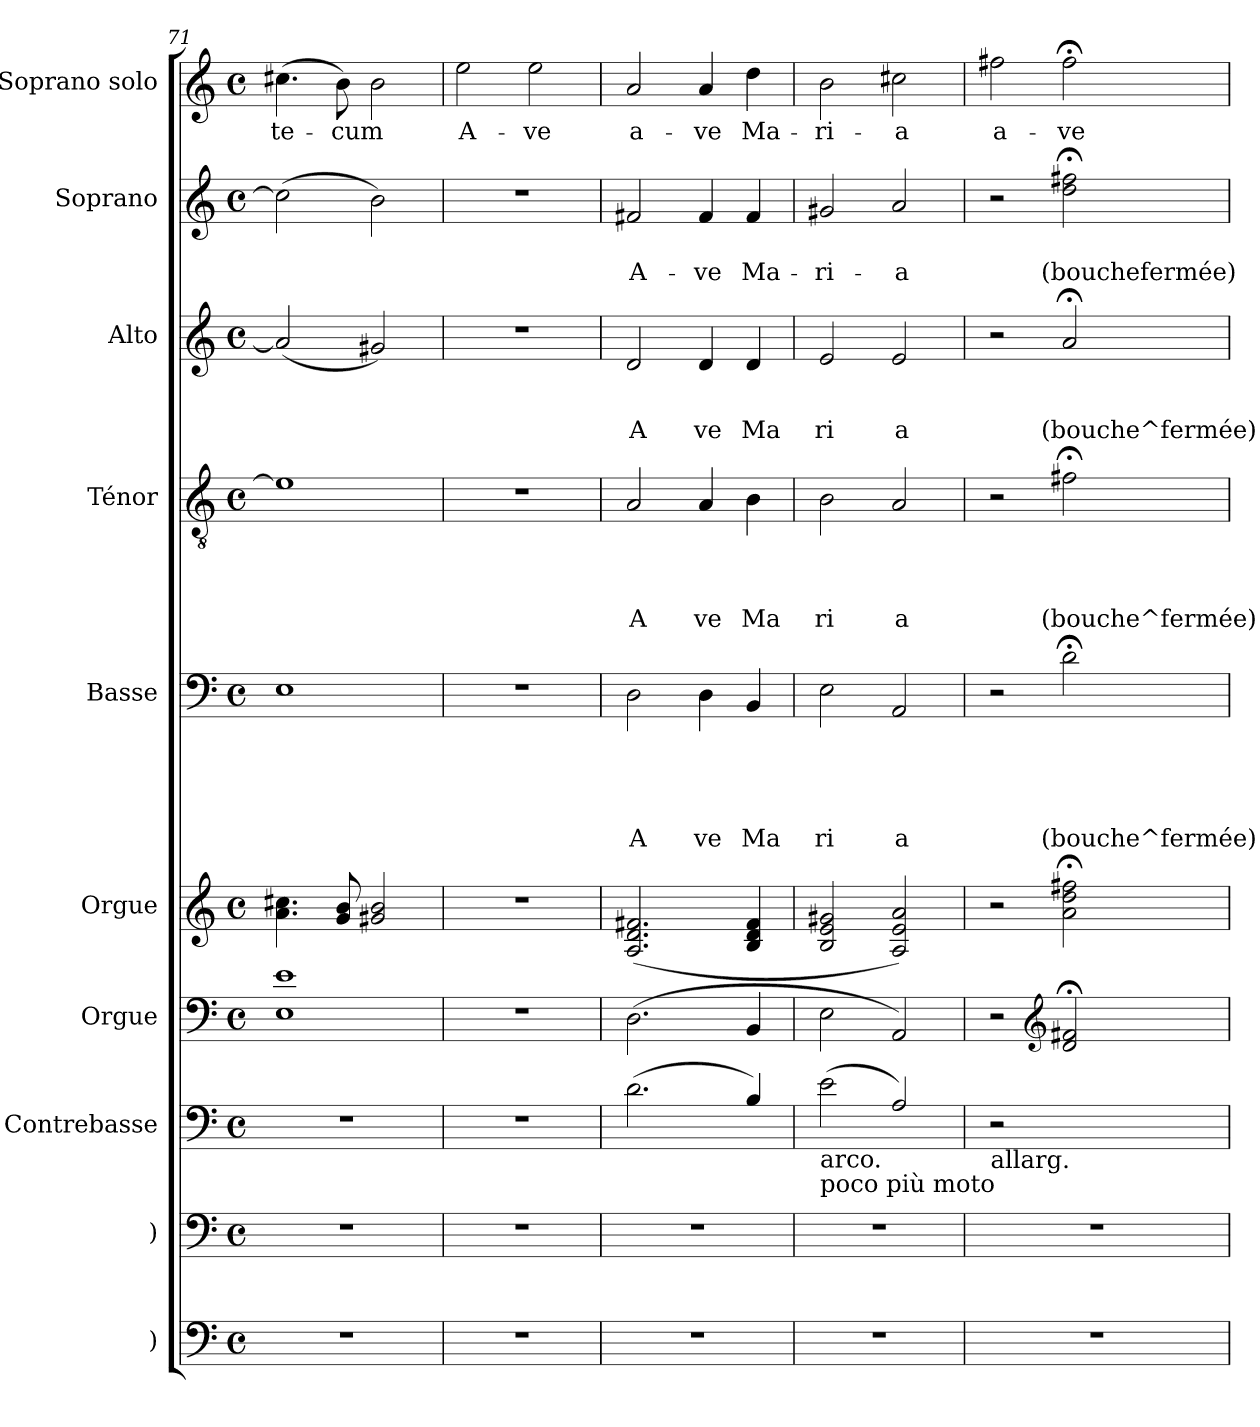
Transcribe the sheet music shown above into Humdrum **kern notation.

**kern	**kern	**kern	**kern	**kern	**kern	**text	**text	**text	**text	**text	**kern	**text	**text	**text	**text	**kern	**text	**text	**text	**kern	**text	**text	**kern	**text
*part10	*part9	*part8	*part7	*part6	*part5	*part5	*part5	*part5	*part5	*part5	*part4	*part4	*part4	*part4	*part4	*part3	*part3	*part3	*part3	*part2	*part2	*part2	*part1	*part1
*staff10	*staff9	*staff8	*staff7	*staff6	*staff5	*staff5	*staff5	*staff5	*staff5	*staff5	*staff4	*staff4	*staff4	*staff4	*staff4	*staff3	*staff3	*staff3	*staff3	*staff2	*staff2	*staff2	*staff1	*staff1
*I")	*I")	*I"Contrebasse	*I"Orgue	*I"Orgue	*I"Basse	*	*	*	*	*	*I"Ténor	*	*	*	*	*I"Alto	*	*	*	*I"Soprano	*	*	*I"Soprano solo	*
*	*	*I'Cb	*	*	*I'B.	*	*	*	*	*	*I'T.	*	*	*	*	*I'A.	*	*	*	*I'S.	*	*	*	*
*clefF4	*clefF4	*clefF4	*clefF4	*clefG2	*clefF4	*	*	*	*	*	*clefGv2	*	*	*	*	*clefG2	*	*	*	*clefG2	*	*	*clefG2	*
*	*	*ITrd7c12	*	*	*	*	*	*	*	*	*	*	*	*	*	*	*	*	*	*	*	*	*	*
*k[]	*k[]	*k[]	*k[]	*k[]	*k[]	*	*	*	*	*	*k[]	*	*	*	*	*k[]	*	*	*	*k[]	*	*	*k[]	*
*C:	*C:	*C:	*C:	*C:	*C:	*	*	*	*	*	*C:	*	*	*	*	*C:	*	*	*	*C:	*	*	*C:	*
*M4/4	*M4/4	*M4/4	*M4/4	*M4/4	*M4/4	*	*	*	*	*	*M4/4	*	*	*	*	*M4/4	*	*	*	*M4/4	*	*	*M4/4	*
*met(c)	*met(c)	*met(c)	*met(c)	*met(c)	*met(c)	*	*	*	*	*	*met(c)	*	*	*	*	*met(c)	*	*	*	*met(c)	*	*	*met(c)	*
=71	=71	=71	=71	=71	=71	=71	=71	=71	=71	=71	=71	=71	=71	=71	=71	=71	=71	=71	=71	=71	=71	=71	=71	=71
!	!	!	!	!	!	!	!	!	!	!	!	!	!	!	!	!	!	!	!	!	!	!	!	!LO:LY:b
1r	1r	1r	1E 1e	4.a\ 4.cc#X\	1E	.	.	.	.	.	1e]	.	.	.	.	(<2a/]	.	.	.	(>2cc#\]	.	.	(>4.cc#X\	te-
!	!	!	!	!	!	!	!	!	!	!	!	!	!	!	!	!	!	!	!	!	!	!	!	!LO:LY:b
.	.	.	.	8g/ 8b/	.	.	.	.	.	.	.	.	.	.	.	.	.	.	.	.	.	.	8b\)	-cum
.	.	.	.	2g#X/ 2b/	.	.	.	.	.	.	.	.	.	.	.	2g#X/)	.	.	.	2b\)	.	.	2b\	.
=72	=72	=72	=72	=72	=72	=72	=72	=72	=72	=72	=72	=72	=72	=72	=72	=72	=72	=72	=72	=72	=72	=72	=72	=72
!	!	!	!	!	!	!	!	!	!	!	!	!	!	!	!	!	!	!	!	!	!	!	!	!LO:LY:b
1r	1r	1r	1r	1r	1r	.	.	.	.	.	1r	.	.	.	.	1r	.	.	.	1r	.	.	2ee\	A-
!	!	!	!	!	!	!	!	!	!	!	!	!	!	!	!	!	!	!	!	!	!	!	!	!LO:LY:b
.	.	.	.	.	.	.	.	.	.	.	.	.	.	.	.	.	.	.	.	.	.	.	2ee\	-ve
=73	=73	=73	=73	=73	=73	=73	=73	=73	=73	=73	=73	=73	=73	=73	=73	=73	=73	=73	=73	=73	=73	=73	=73	=73
!	!	!	!	!	!	!	!	!	!	!LO:LY:b	!	!	!	!	!LO:LY:b	!	!	!	!LO:LY:b	!	!	!LO:LY:b	!	!LO:LY:b
1r	1r	(>2.D\	(>2.D\	(<2.A/ 2.d/ 2.f#X/	2D\	.	.	.	.	A	2A/	.	.	.	A	2d/	.	.	A	2f#X/	.	A-	2a/	a-
!	!	!	!	!	!	!	!	!	!	!LO:LY:b	!	!	!	!	!LO:LY:b	!	!	!	!LO:LY:b	!	!	!LO:LY:b	!	!LO:LY:b
.	.	.	.	.	4D\	.	.	.	.	ve	4A/	.	.	.	ve	4d/	.	.	ve	4f#/	.	-ve	4a/	-ve
!	!	!	!	!	!	!	!	!	!	!LO:LY:b	!	!	!	!	!LO:LY:b	!	!	!	!LO:LY:b	!	!	!LO:LY:b	!	!LO:LY:b
.	.	4BB/)	4BB/	4B/ 4d/ 4f#/	4BB/	.	.	.	.	Ma	4B\	.	.	.	Ma	4d/	.	.	Ma	4f#/	.	Ma-	4dd\	Ma-
=74	=74	=74	=74	=74	=74	=74	=74	=74	=74	=74	=74	=74	=74	=74	=74	=74	=74	=74	=74	=74	=74	=74	=74	=74
!	!	!LO:TX:b:t=arco.	!	!	!	!	!	!	!	!	!	!	!	!	!	!	!	!	!	!	!	!	!	!
!	!	!LO:TX:b:t=poco più moto	!	!	!	!	!	!	!	!	!	!	!	!	!	!	!	!	!	!	!	!	!	!
!	!	!	!	!	!	!	!	!	!	!LO:LY:b	!	!	!	!	!LO:LY:b	!	!	!	!LO:LY:b	!	!	!LO:LY:b	!	!LO:LY:b
1r	1r	(>2E\	2E\	2B/ 2e/ 2g#X/	2E\	.	.	.	.	ri	2B\	.	.	.	ri	2e/	.	.	ri	2g#X/	.	-ri-	2b\	-ri-
!	!	!	!	!	!	!	!	!	!	!LO:LY:b	!	!	!	!	!LO:LY:b	!	!	!	!LO:LY:b	!	!	!LO:LY:b	!	!LO:LY:b
.	.	2AA/)	2AA/)	2A/ 2e/ 2a/)	2AA/	.	.	.	.	a	2A/	.	.	.	a	2e/	.	.	a	2a/	.	-a	2cc#X\	-a
=75	=75	=75	=75	=75	=75	=75	=75	=75	=75	=75	=75	=75	=75	=75	=75	=75	=75	=75	=75	=75	=75	=75	=75	=75
!	!	!LO:TX:b:t=allarg.	!	!	!	!	!	!	!	!	!	!	!	!	!	!	!	!	!	!	!	!	!	!
!	!	!	!	!	!	!	!	!	!	!	!	!	!	!	!	!	!	!	!	!	!	!	!	!LO:LY:b
1r	1r	2r	2r	2r	2r	.	.	.	.	.	2r	.	.	.	.	2r	.	.	.	2r	.	.	2ff#X\	a-
*	*	*	*clefG2	*	*	*	*	*	*	*	*	*	*	*	*	*	*	*	*	*	*	*	*	*
!	!	!	!	!	!	!	!	!	!	!LO:LY:b	!	!	!	!	!LO:LY:b	!	!	!	!LO:LY:b	!	!	!LO:LY:b	!	!LO:LY:b
.	.	2ryy	2d/;< 2f#X/;<	2a\;< 2dd\;< 2ff#X\;<	2d;<\	.	.	.	.	(bouche^fermée)	2f#X;<\	.	.	.	(bouche^fermée)	2a;</	.	.	(bouche^fermée)	2dd\;< 2ff#X\;<	.	(bouchefermée)	2ff#;<\	-ve
=	=	=	=	=	=	=	=	=	=	=	=	=	=	=	=	=	=	=	=	=	=	=	=	=
*-	*-	*-	*-	*-	*-	*-	*-	*-	*-	*-	*-	*-	*-	*-	*-	*-	*-	*-	*-	*-	*-	*-	*-	*-
